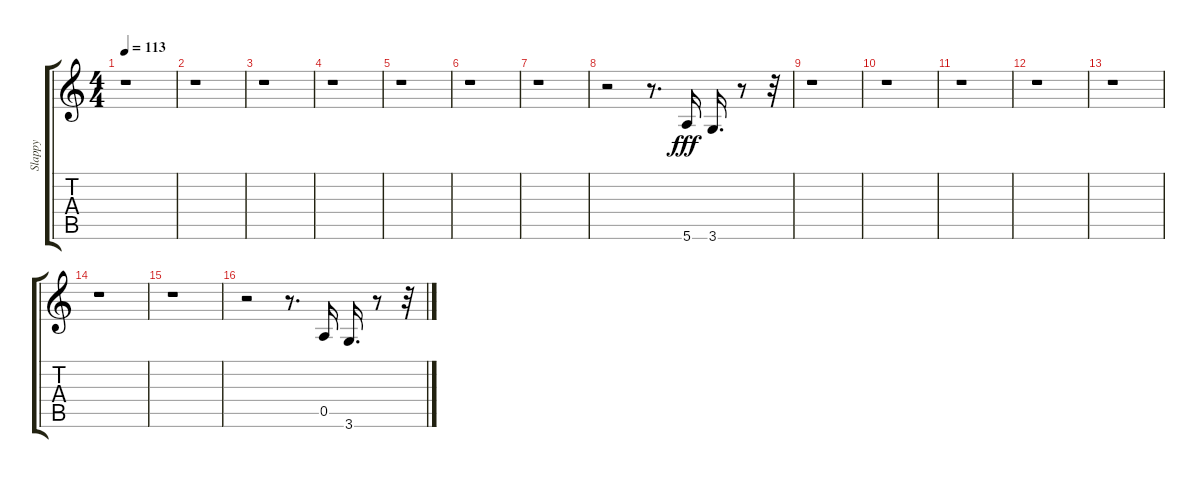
\track ("Slappy" "Slappy") {instrument slapbass2}
\staff {score tabs}
\tuning (E4 B3 G3 D3 A2 E2) {hide}
\ts (4 4)
\tempo 113
\clef g2
\ks c
r.1{dy fff} |
r.1 |
r.1 |
r.1 |
r.1 |
r.1 |
r.1 |
r.2 r.8{d} 5.6.16 3.6.16{d} r.8 r.32 |
r.1 |
r.1 |
r.1 |
r.1 |
r.1 |
r.1 |
r.1 |
r.2 r.8{d} 0.5.16 3.6.16{d} r.8 r.32
